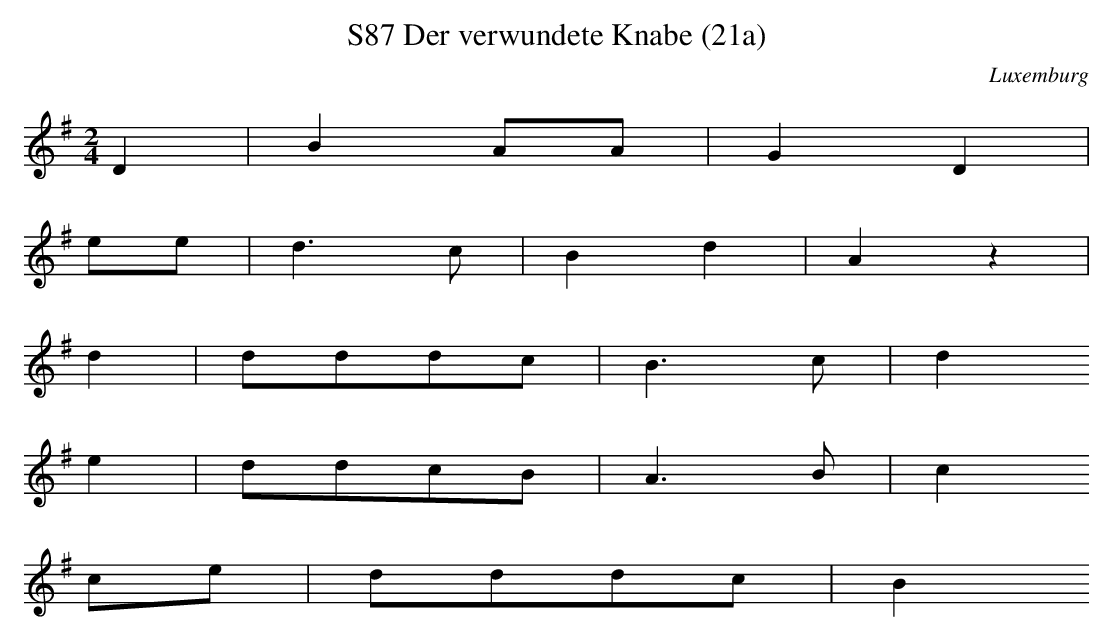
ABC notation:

X:1
T: Der verwundete Knabe (21a), S87
O: Luxemburg
M: 2/4
L: 1/8
K: G
D2 | B2AA | G2D2 |
ee | d3c | B2d2 | A2z2 |
d2 | dddc | B3c | d2
e2 | ddcB | A3B | c2
ce | dddc | B2
